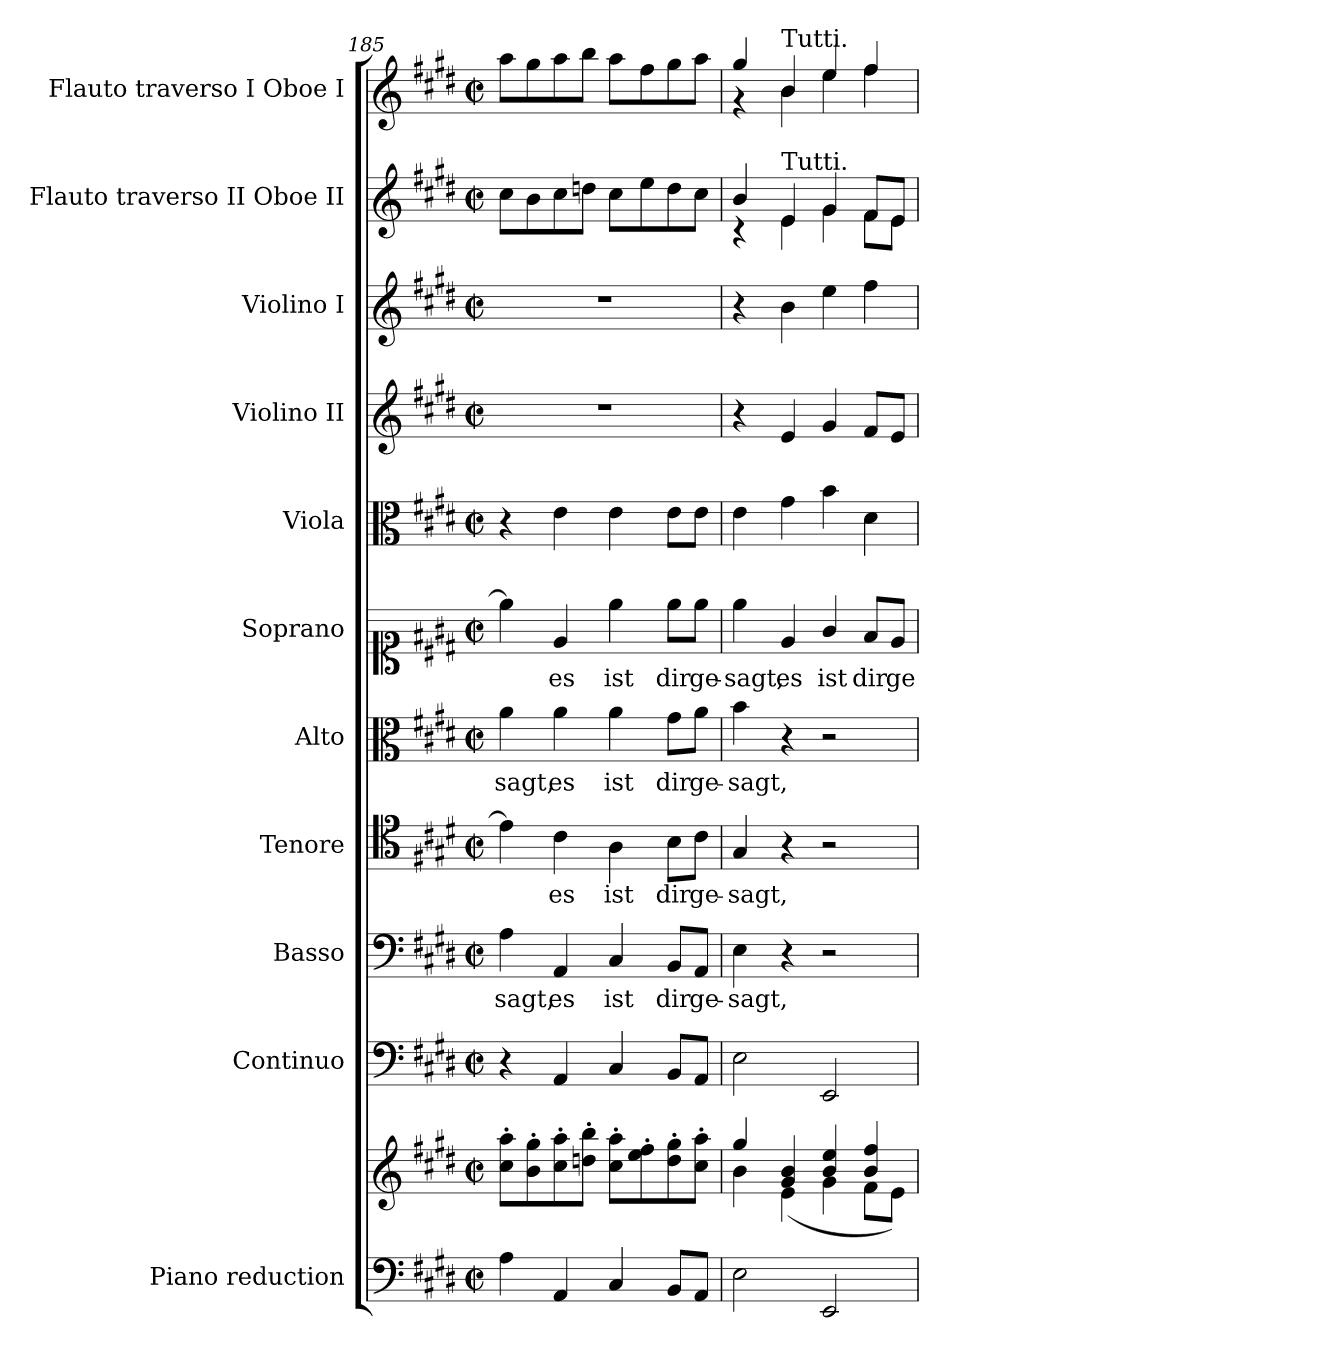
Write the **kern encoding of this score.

**kern	**kern	**kern	**kern	**text	**kern	**text	**kern	**text	**kern	**text	**kern	**kern	**kern	**kern	**kern
*part11	*part11	*part10	*part9	*part9	*part8	*part8	*part7	*part7	*part6	*part6	*part5	*part4	*part3	*part2	*part1
*staff12	*staff11	*staff10	*staff9	*staff9	*staff8	*staff8	*staff7	*staff7	*staff6	*staff6	*staff5	*staff4	*staff3	*staff2	*staff1
*I"Piano reduction	*	*I"Continuo	*I"Basso	*	*I"Tenore	*	*I"Alto	*	*I"Soprano	*	*I"Viola	*I"Violino II	*I"Violino I	*I"Flauto traverso II Oboe II	*I"Flauto traverso I Oboe I
*I'Pno	*	*	*	*	*	*	*	*	*	*	*	*	*	*I'Ob	*I'Ob
*clefF4	*clefG2	*clefF4	*clefF4	*	*clefC4	*	*clefC3	*	*clefC1	*	*clefC3	*clefG2	*clefG2	*clefG2	*clefG2
*k[f#c#g#d#]	*k[f#c#g#d#]	*k[f#c#g#d#]	*k[f#c#g#d#]	*	*k[f#c#g#d#]	*	*k[f#c#g#d#]	*	*k[f#c#g#d#]	*	*k[f#c#g#d#]	*k[f#c#g#d#]	*k[f#c#g#d#]	*k[f#c#g#d#]	*k[f#c#g#d#]
*M2/2	*M2/2	*M2/2	*M2/2	*	*M2/2	*	*M2/2	*	*M2/2	*	*M2/2	*M2/2	*M2/2	*M2/2	*M2/2
*met(c|)	*met(c|)	*met(c|)	*met(c|)	*	*met(c|)	*	*met(c|)	*	*met(c|)	*	*met(c|)	*met(c|)	*met(c|)	*met(c|)	*met(c|)
=185	=185	=185	=185	=185	=185	=185	=185	=185	=185	=185	=185	=185	=185	=185	=185
!	!	!	!	!LO:LY:b	!	!	!	!LO:LY:b	!	!	!	!	!	!	!
4A\	8cc#\' 8aa\'L	4r	4A\	sagt,	4e\]	.	4a\	sagt,	4ee\]	.	4r	1r	1r	8cc#\L	8aa\L
.	8b\' 8gg#\'	.	.	.	.	.	.	.	.	.	.	.	.	8b\	8gg#\
!	!	!	!	!LO:LY:b	!	!LO:LY:b	!	!LO:LY:b	!	!LO:LY:b	!	!	!	!	!
4AA/	8cc#\' 8aa\'	4AA/	4AA/	es	4c#\	es	4a\	es	4e/	es	4e\	.	.	8cc#\	8aa\
.	8ddn\' 8bb\'J	.	.	.	.	.	.	.	.	.	.	.	.	8ddn\J	8bb\J
!	!	!	!	!LO:LY:b	!	!LO:LY:b	!	!LO:LY:b	!	!LO:LY:b	!	!	!	!	!
4C#/	8cc#\' 8aa\'L	4C#/	4C#/	ist	4A\	ist	4a\	ist	4ee\	ist	4e\	.	.	8cc#\L	8aa\L
.	8ee\' 8ff#\'	.	.	.	.	.	.	.	.	.	.	.	.	8ee\	8ff#\
!	!	!	!	!LO:LY:b	!	!LO:LY:b	!	!LO:LY:b	!	!LO:LY:b	!	!	!	!	!
8BB/L	8dd\' 8gg#\'	8BB/L	8BB/L	dir	8B\L	dir	8g#\L	dir	8ee\L	dir	8e\L	.	.	8dd\	8gg#\
!	!	!	!	!LO:LY:b	!	!LO:LY:b	!	!LO:LY:b	!	!LO:LY:b	!	!	!	!	!
8AA/J	8cc#\' 8aa\'J	8AA/J	8AA/J	ge-	8c#\J	ge-	8a\J	ge-	8ee\J	ge-	8e\J	.	.	8cc#\J	8aa\J
=186	=186	=186	=186	=186	=186	=186	=186	=186	=186	=186	=186	=186	=186	=186	=186
*	*^	*	*	*	*	*	*	*	*	*	*	*	*	*	*
!	!	!	!	!	!LO:LY:b	!	!LO:LY:b	!	!LO:LY:b	!	!LO:LY:b	!	!	!	!	!
*	*	*	*	*	*	*	*	*	*	*	*	*	*	*	*^	*^
2E\	4gg#/	4b\	2E\	4E\	sagt,	4G#/	sagt,	4b\	sagt,	4ee\	sagt,	4e\	4r	4r	4b/	4r	4gg#/	4r
!	!	!	!	!	!	!	!	!	!	!	!	!	!	!	!	!	!LO:TX:a:t=Tutti.	!
!	!	!	!	!	!	!	!	!	!	!	!	!	!	!	!LO:TX:a:t=Tutti.	!	!	!
!	!	!	!	!	!	!	!	!	!	!	!LO:LY:b	!	!	!	!	!	!	!
.	4g#/ 4b/	(<4e\	.	4r	.	4r	.	4r	.	4e/	es	4g#\	4e/	4b\	4e/	4e\	4b/	4b\
!	!	!	!	!	!	!	!	!	!	!	!LO:LY:b	!	!	!	!	!	!	!
2EE/	4b/ 4ee/	4g#\	2EE/	2r	.	2r	.	2r	.	4g#/	ist	4b\	4g#/	4ee\	4g#/	4g#\	4ee/	4ee\
!	!	!	!	!	!	!	!	!	!	!	!LO:LY:b	!	!	!	!	!	!	!
.	4b/ 4ff#/	8f#\L	.	.	.	.	.	.	.	8f#/L	dir	4d#\	8f#/L	4ff#\	8f#/L	8f#\L	4ff#/	4ff#\
!	!	!	!	!	!	!	!	!	!	!	!LO:LY:b	!	!	!	!	!	!	!
.	.	8e\J)	.	.	.	.	.	.	.	8e/J	ge	.	8e/J	.	8e/J	8e\J	.	.
*	*	*	*	*	*	*	*	*	*	*	*	*	*	*	*v	*v	*	*
*	*v	*v	*	*	*	*	*	*	*	*	*	*	*	*	*	*v	*v
=	=	=	=	=	=	=	=	=	=	=	=	=	=	=	=
*-	*-	*-	*-	*-	*-	*-	*-	*-	*-	*-	*-	*-	*-	*-	*-
